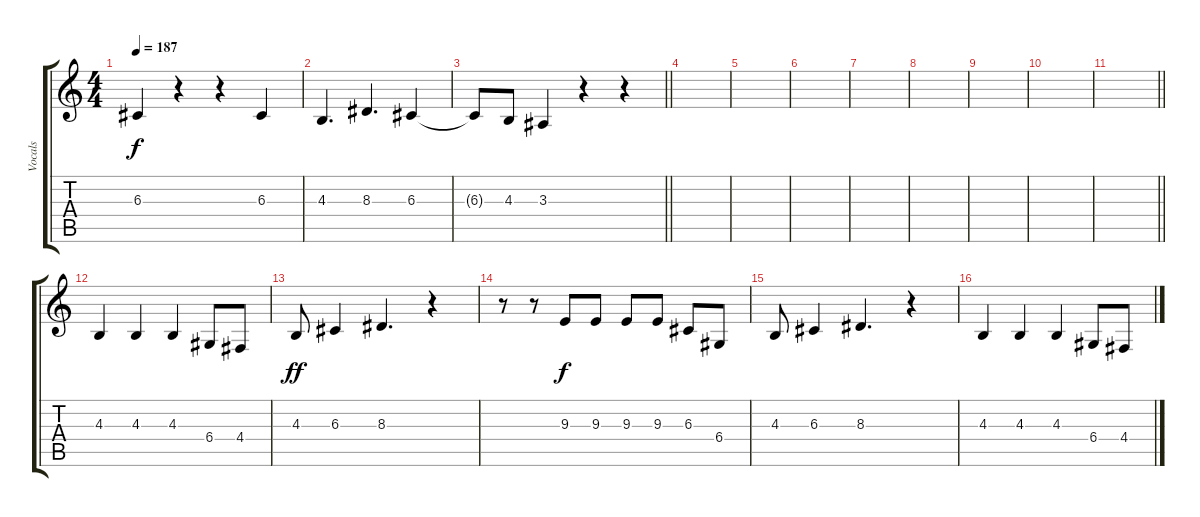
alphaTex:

\track ("Vocals" "Vocals") {instrument clarinet}
\staff {score tabs}
\tuning (E4 B3 G3 D3 A2 E2) {hide}
\ts (4 4)
\tempo 187
\clef g2
\ks c
6.3{t}.4{dy f} r.4 r.4 6.3.4 |
4.3.4{d} 8.3.4{d} 6.3.4 |
\barLineRight lightlight
6.3{t}.8 4.3.8 3.3.4 r.4 r.4 |
|
|
|
|
|
|
|
\barLineRight lightlight
|
4.3.4 4.3.4 4.3.4 6.4.8 4.4.8 |
4.3.8{dy ff} 6.3.4 8.3.4{d} r.4 |
r.8 r.8 9.3.8{dy f} 9.3.8 9.3.8 9.3.8 6.3.8 6.4.8 |
4.3.8 6.3.4 8.3.4{d} r.4 |
4.3.4 4.3.4 4.3.4 6.4.8 4.4.8
